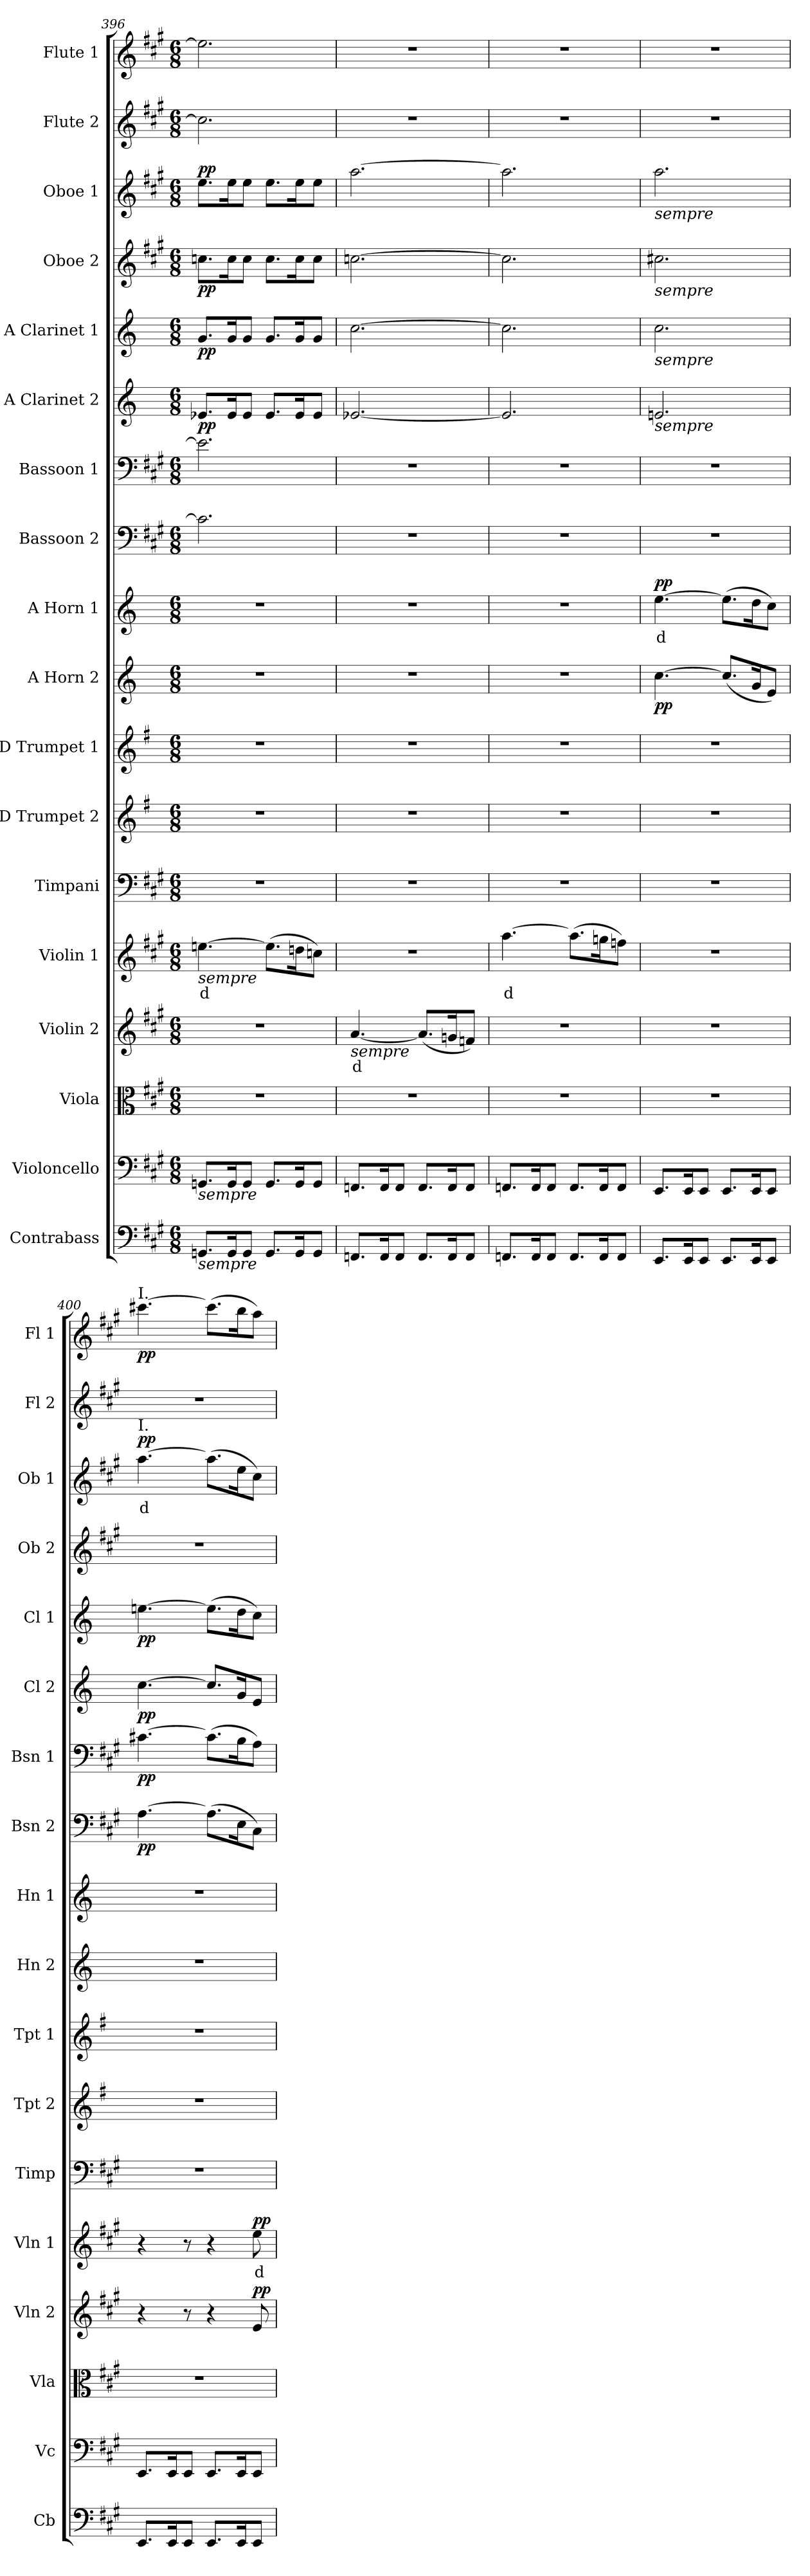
**kern	**kern	**kern	**kern	**text	**dynam	**kern	**text	**dynam	**kern	**kern	**kern	**kern	**dynam	**kern	**text	**dynam	**kern	**dynam	**kern	**dynam	**kern	**dynam	**kern	**dynam	**kern	**dynam	**kern	**text	**dynam	**kern	**kern	**dynam
*part18	*part17	*part16	*part15	*part15	*part15	*part14	*part14	*part14	*part13	*part12	*part11	*part10	*part10	*part9	*part9	*part9	*part8	*part8	*part7	*part7	*part6	*part6	*part5	*part5	*part4	*part4	*part3	*part3	*part3	*part2	*part1	*part1
*staff18	*staff17	*staff16	*staff15	*staff15	*staff15	*staff14	*staff14	*staff14	*staff13	*staff12	*staff11	*staff10	*staff10	*staff9	*staff9	*staff9	*staff8	*staff8	*staff7	*staff7	*staff6	*staff6	*staff5	*staff5	*staff4	*staff4	*staff3	*staff3	*staff3	*staff2	*staff1	*staff1
*I"Contrabass	*I"Violoncello	*I"Viola	*I"Violin 2	*	*	*I"Violin 1	*	*	*I"Timpani	*I"D Trumpet 2	*I"D Trumpet 1	*I"A Horn 2	*	*I"A Horn 1	*	*	*I"Bassoon 2	*	*I"Bassoon 1	*	*I"A Clarinet 2	*	*I"A Clarinet 1	*	*I"Oboe 2	*	*I"Oboe 1	*	*	*I"Flute 2	*I"Flute 1	*
*I'Cb	*I'Vc	*I'Vla	*I'Vln 2	*	*	*I'Vln 1	*	*	*I'Timp	*I'Tpt 2	*I'Tpt 1	*I'Hn 2	*	*I'Hn 1	*	*	*I'Bsn 2	*	*I'Bsn 1	*	*I'Cl 2	*	*I'Cl 1	*	*I'Ob 2	*	*I'Ob 1	*	*	*I'Fl 2	*I'Fl 1	*
*clefF4	*clefF4	*clefC3	*clefG2	*	*	*clefG2	*	*	*clefF4	*clefG2	*clefG2	*clefG2	*	*clefG2	*	*	*clefF4	*	*clefF4	*	*clefG2	*	*clefG2	*	*clefG2	*	*clefG2	*	*	*clefG2	*clefG2	*
*ITrd7c12	*	*	*	*	*	*	*	*	*	*ITrd-1c-2	*ITrd-1c-2	*ITrd2c3	*	*ITrd2c3	*	*	*	*	*	*	*ITrd2c3	*	*ITrd2c3	*	*	*	*	*	*	*	*	*
*k[f#c#g#]	*k[f#c#g#]	*k[f#c#g#]	*k[f#c#g#]	*	*	*k[f#c#g#]	*	*	*k[f#c#g#]	*k[f#c#g#]	*k[f#c#g#]	*k[f#c#g#]	*	*k[f#c#g#]	*	*	*k[f#c#g#]	*	*k[f#c#g#]	*	*k[f#c#g#]	*	*k[f#c#g#]	*	*k[f#c#g#]	*	*k[f#c#g#]	*	*	*k[f#c#g#]	*k[f#c#g#]	*
*M6/8	*M6/8	*M6/8	*M6/8	*	*	*M6/8	*	*	*M6/8	*M6/8	*M6/8	*M6/8	*	*M6/8	*	*	*M6/8	*	*M6/8	*	*M6/8	*	*M6/8	*	*M6/8	*	*M6/8	*	*	*M6/8	*M6/8	*
=396	=396	=396	=396	=396	=396	=396	=396	=396	=396	=396	=396	=396	=396	=396	=396	=396	=396	=396	=396	=396	=396	=396	=396	=396	=396	=396	=396	=396	=396	=396	=396	=396
!	!	!	!	!	!	!LO:TX:b:i:t=sempre	!	!	!	!	!	!	!	!	!	!	!	!	!	!	!	!	!	!	!	!	!	!	!	!	!	!
!	!LO:TX:b:i:t=sempre	!	!	!	!	!	!	!	!	!	!	!	!	!	!	!	!	!	!	!	!	!	!	!	!	!	!	!	!	!	!	!
!LO:TX:b:i:t=sempre	!	!	!	!	!	!	!	!	!	!	!	!	!	!	!	!	!	!	!	!	!	!	!	!	!	!	!	!	!	!	!	!
!	!	!	!	!	!	!	!LO:LY:b:color=#FF0000	!	!	!	!	!	!	!	!	!	!	!	!	!	!	!LO:DY:b	!	!LO:DY:b	!	!LO:DY:b	!	!	!LO:DY:b	!	!	!
8.GGGn/L	8.GGn/L	2.r	2.r	.	.	[4.een\	d	.	2.r	2.r	2.r	2.r	.	2.r	.	.	2.c\]	.	2.e\]	.	8.cn/L	pp	8.e/L	pp	8.ccn\L	pp	8.ee\L	.	pp	2.ccn\]	2.ee\]	.
16GGG/K	16GG/K	.	.	.	.	.	.	.	.	.	.	.	.	.	.	.	.	.	.	.	16c/K	.	16e/K	.	16cc\K	.	16ee\K	.	.	.	.	.
8GGG/J	8GG/J	.	.	.	.	.	.	.	.	.	.	.	.	.	.	.	.	.	.	.	8c/J	.	8e/J	.	8cc\J	.	8ee\J	.	.	.	.	.
8.GGG/L	8.GG/L	.	.	.	.	(8.ee\L]	.	.	.	.	.	.	.	.	.	.	.	.	.	.	8.c/L	.	8.e/L	.	8.cc\L	.	8.ee\L	.	.	.	.	.
16GGG/K	16GG/K	.	.	.	.	16ddn\K	.	.	.	.	.	.	.	.	.	.	.	.	.	.	16c/K	.	16e/K	.	16cc\K	.	16ee\K	.	.	.	.	.
8GGG/J	8GG/J	.	.	.	.	8ccn\J)	.	.	.	.	.	.	.	.	.	.	.	.	.	.	8c/J	.	8e/J	.	8cc\J	.	8ee\J	.	.	.	.	.
=397	=397	=397	=397	=397	=397	=397	=397	=397	=397	=397	=397	=397	=397	=397	=397	=397	=397	=397	=397	=397	=397	=397	=397	=397	=397	=397	=397	=397	=397	=397	=397	=397
!	!	!	!LO:TX:b:i:t=sempre	!	!	!	!	!	!	!	!	!	!	!	!	!	!	!	!	!	!	!	!	!	!	!	!	!	!	!	!	!
!	!	!	!	!LO:LY:b:color=#FF0000	!	!	!	!	!	!	!	!	!	!	!	!	!	!	!	!	!	!	!	!	!	!	!	!	!	!	!	!
8.FFFn/L	8.FFn/L	2.r	[4.a/	d	.	2.r	.	.	2.r	2.r	2.r	2.r	.	2.r	.	.	2.r	.	2.r	.	[2.cn/	.	[2.a\	.	[2.ccn\	.	[2.aa\	.	.	2.r	2.r	.
16FFF/K	16FF/K	.	.	.	.	.	.	.	.	.	.	.	.	.	.	.	.	.	.	.	.	.	.	.	.	.	.	.	.	.	.	.
8FFF/J	8FF/J	.	.	.	.	.	.	.	.	.	.	.	.	.	.	.	.	.	.	.	.	.	.	.	.	.	.	.	.	.	.	.
8.FFF/L	8.FF/L	.	(8.a/L]	.	.	.	.	.	.	.	.	.	.	.	.	.	.	.	.	.	.	.	.	.	.	.	.	.	.	.	.	.
16FFF/K	16FF/K	.	16gn/K	.	.	.	.	.	.	.	.	.	.	.	.	.	.	.	.	.	.	.	.	.	.	.	.	.	.	.	.	.
8FFF/J	8FF/J	.	8fn/J)	.	.	.	.	.	.	.	.	.	.	.	.	.	.	.	.	.	.	.	.	.	.	.	.	.	.	.	.	.
=398	=398	=398	=398	=398	=398	=398	=398	=398	=398	=398	=398	=398	=398	=398	=398	=398	=398	=398	=398	=398	=398	=398	=398	=398	=398	=398	=398	=398	=398	=398	=398	=398
!	!	!	!	!	!	!	!LO:LY:b:color=#FF0000	!	!	!	!	!	!	!	!	!	!	!	!	!	!	!	!	!	!	!	!	!	!	!	!	!
8.FFFn/L	8.FFn/L	2.r	2.r	.	.	[4.aa\	d	.	2.r	2.r	2.r	2.r	.	2.r	.	.	2.r	.	2.r	.	2.c/]	.	2.a\]	.	2.cc\]	.	2.aa\]	.	.	2.r	2.r	.
16FFF/K	16FF/K	.	.	.	.	.	.	.	.	.	.	.	.	.	.	.	.	.	.	.	.	.	.	.	.	.	.	.	.	.	.	.
8FFF/J	8FF/J	.	.	.	.	.	.	.	.	.	.	.	.	.	.	.	.	.	.	.	.	.	.	.	.	.	.	.	.	.	.	.
8.FFF/L	8.FF/L	.	.	.	.	(8.aa\L]	.	.	.	.	.	.	.	.	.	.	.	.	.	.	.	.	.	.	.	.	.	.	.	.	.	.
16FFF/K	16FF/K	.	.	.	.	16ggn\K	.	.	.	.	.	.	.	.	.	.	.	.	.	.	.	.	.	.	.	.	.	.	.	.	.	.
8FFF/J	8FF/J	.	.	.	.	8ffn\J)	.	.	.	.	.	.	.	.	.	.	.	.	.	.	.	.	.	.	.	.	.	.	.	.	.	.
!!LO:PB:g=z
=399	=399	=399	=399	=399	=399	=399	=399	=399	=399	=399	=399	=399	=399	=399	=399	=399	=399	=399	=399	=399	=399	=399	=399	=399	=399	=399	=399	=399	=399	=399	=399	=399
!	!	!	!	!	!	!	!	!	!	!	!	!	!	!	!	!	!	!	!	!	!	!	!	!	!	!	!LO:TX:b:i:t=sempre	!	!	!	!	!
!	!	!	!	!	!	!	!	!	!	!	!	!	!	!	!	!	!	!	!	!	!	!	!	!	!LO:TX:b:i:t=sempre	!	!	!	!	!	!	!
!	!	!	!	!	!	!	!	!	!	!	!	!	!	!	!	!	!	!	!	!	!	!	!LO:TX:b:i:t=sempre	!	!	!	!	!	!	!	!	!
!	!	!	!	!	!	!	!	!	!	!	!	!	!	!	!	!	!	!	!	!	!LO:TX:b:i:t=sempre	!	!	!	!	!	!	!	!	!	!	!
!	!	!	!	!	!	!	!	!	!	!	!	!	!LO:DY:b	!	!LO:LY:b:color=#FF0000	!LO:DY:b	!	!	!	!	!	!	!	!	!	!	!	!	!	!	!	!
8.EEE/L	8.EE/L	2.r	2.r	.	.	2.r	.	.	2.r	2.r	2.r	[4.a\	pp	[4.cc#\	d	pp	2.r	.	2.r	.	2.c#X/	.	2.a\	.	2.cc#X\	.	2.aa\	.	.	2.r	2.r	.
16EEE/K	16EE/K	.	.	.	.	.	.	.	.	.	.	.	.	.	.	.	.	.	.	.	.	.	.	.	.	.	.	.	.	.	.	.
8EEE/J	8EE/J	.	.	.	.	.	.	.	.	.	.	.	.	.	.	.	.	.	.	.	.	.	.	.	.	.	.	.	.	.	.	.
8.EEE/L	8.EE/L	.	.	.	.	.	.	.	.	.	.	(8.a/L]	.	(8.cc#\L]	.	.	.	.	.	.	.	.	.	.	.	.	.	.	.	.	.	.
16EEE/K	16EE/K	.	.	.	.	.	.	.	.	.	.	16e/K	.	16b\K	.	.	.	.	.	.	.	.	.	.	.	.	.	.	.	.	.	.
8EEE/J	8EE/J	.	.	.	.	.	.	.	.	.	.	8c#/J)	.	8a\J)	.	.	.	.	.	.	.	.	.	.	.	.	.	.	.	.	.	.
=400	=400	=400	=400	=400	=400	=400	=400	=400	=400	=400	=400	=400	=400	=400	=400	=400	=400	=400	=400	=400	=400	=400	=400	=400	=400	=400	=400	=400	=400	=400	=400	=400
!	!	!	!	!	!	!	!	!	!	!	!	!	!	!	!	!	!	!	!	!	!	!	!	!	!	!	!	!	!	!	!LO:TX:a:t=I.	!
!	!	!	!	!	!	!	!	!	!	!	!	!	!	!	!	!	!	!	!	!	!	!	!	!	!	!	!LO:TX:a:t=I.	!	!	!	!	!
!	!	!	!	!	!	!	!	!	!	!	!	!	!	!	!	!	!	!LO:DY:b	!	!LO:DY:b	!	!LO:DY:b	!	!LO:DY:b	!	!	!	!LO:LY:b:color=#FF0000	!LO:DY:b	!	!	!LO:DY:b
8.EEE/L	8.EE/L	2.r	4r	.	.	4r	.	.	2.r	2.r	2.r	2.r	.	2.r	.	.	[4.A\	pp	[4.c#X\	pp	[4.a\	pp	[4.cc#X\	pp	2.r	.	[4.aa\	d	pp	2.r	[4.ccc#X\	pp
16EEE/K	16EE/K	.	.	.	.	.	.	.	.	.	.	.	.	.	.	.	.	.	.	.	.	.	.	.	.	.	.	.	.	.	.	.
8EEE/J	8EE/J	.	8r	.	.	8r	.	.	.	.	.	.	.	.	.	.	.	.	.	.	.	.	.	.	.	.	.	.	.	.	.	.
8.EEE/L	8.EE/L	.	4r	.	.	4r	.	.	.	.	.	.	.	.	.	.	(8.A\L]	.	(8.c#\L]	.	8.a/L]	.	(8.cc#\L]	.	.	.	(8.aa\L]	.	.	.	(8.ccc#\L]	.
16EEE/K	16EE/K	.	.	.	.	.	.	.	.	.	.	.	.	.	.	.	16E\K	.	16B\K	.	16e/K	.	16b\K	.	.	.	16ee\K	.	.	.	16bb\K	.
!	!	!	!	!	!LO:DY:b	!	!LO:LY:b:color=#FF0000	!LO:DY:b	!	!	!	!	!	!	!	!	!	!	!	!	!	!	!	!	!	!	!	!	!	!	!	!
8EEE/J	8EE/J	.	8e/	.	pp	8ee\	d	pp	.	.	.	.	.	.	.	.	8C#\J)	.	8A\J)	.	8c#/J	.	8a\J)	.	.	.	8cc#\J)	.	.	.	8aa\J)	.
=	=	=	=	=	=	=	=	=	=	=	=	=	=	=	=	=	=	=	=	=	=	=	=	=	=	=	=	=	=	=	=	=
*-	*-	*-	*-	*-	*-	*-	*-	*-	*-	*-	*-	*-	*-	*-	*-	*-	*-	*-	*-	*-	*-	*-	*-	*-	*-	*-	*-	*-	*-	*-	*-	*-
